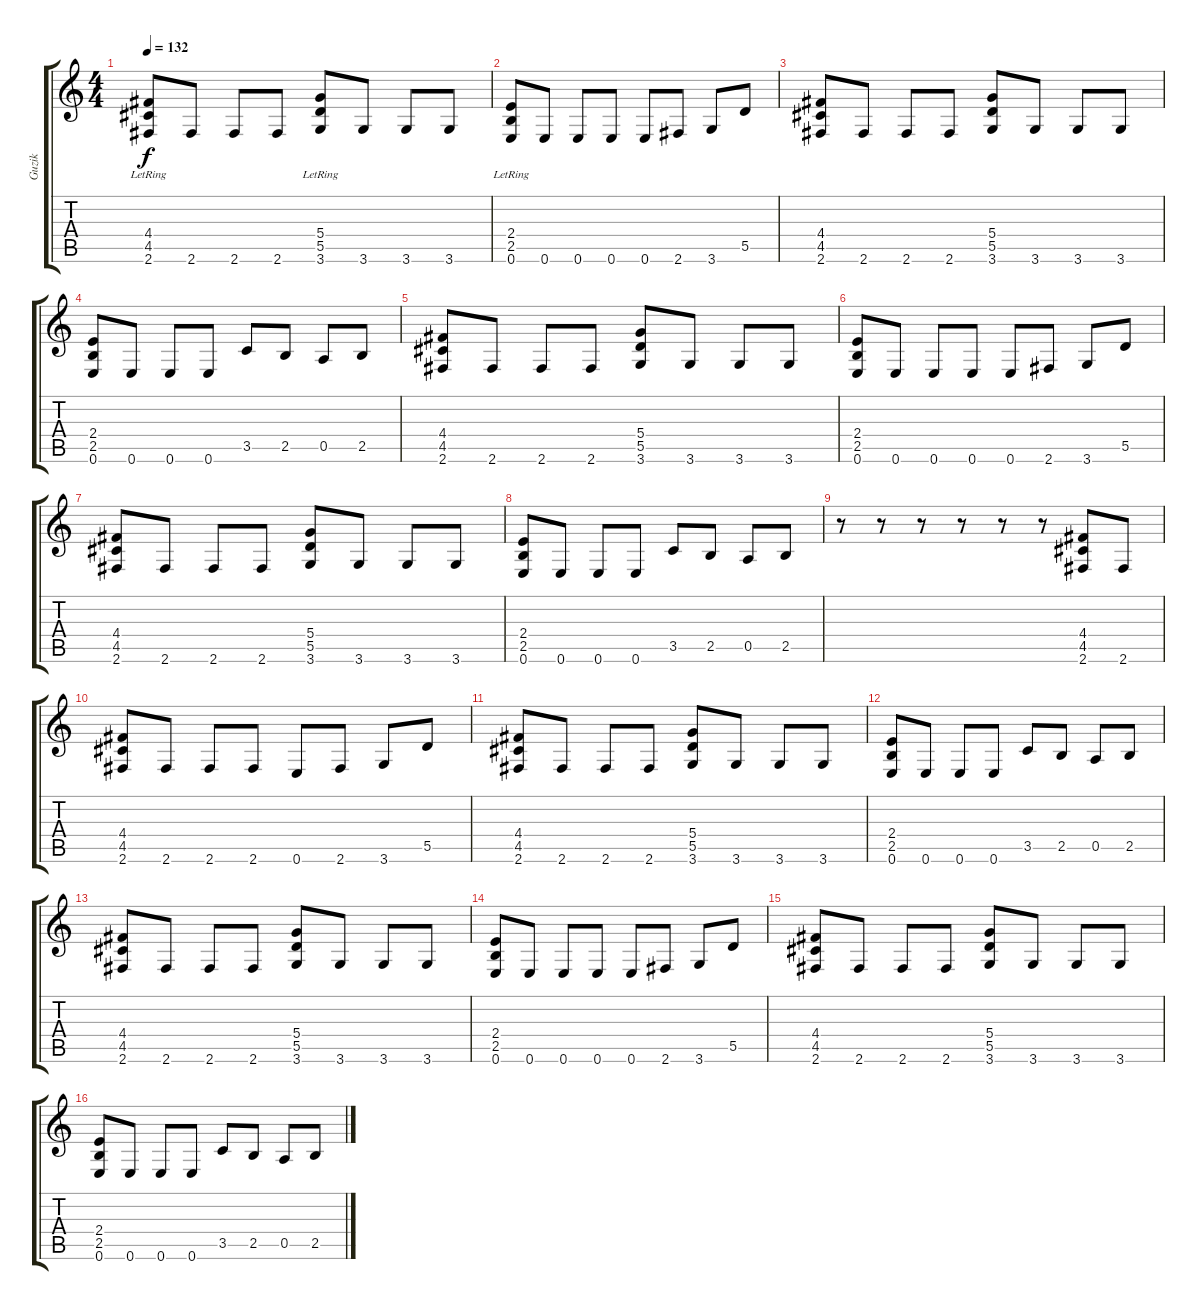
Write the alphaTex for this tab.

\track ("Guzik" "Guzik") {instrument distortionguitar}
\staff {score tabs}
\tuning (E4 B3 G3 D3 A2 E2) {hide}
\ts (4 4)
\tempo 132
\clef g2
\ks c
(4.4{lr} 4.5{lr} 2.6).8{dy f instrument distortionguitar} 2.6.8 2.6.8 2.6.8 (5.4{lr} 5.5{lr} 3.6).8 3.6.8 3.6.8 3.6.8 |
(2.4{lr} 2.5{lr} 0.6).8 0.6.8 0.6.8 0.6.8 0.6.8 2.6.8 3.6.8 5.5.8{instrument guitarharmonics} |
(4.4 4.5 2.6).8{instrument distortionguitar} 2.6.8 2.6.8 2.6.8 (5.4 5.5 3.6).8 3.6.8 3.6.8 3.6.8 |
(2.4 2.5 0.6).8 0.6.8 0.6.8 0.6.8 3.5.8 2.5.8 0.5.8 2.5.8{instrument guitarharmonics} |
(4.4 4.5 2.6).8{instrument distortionguitar} 2.6.8 2.6.8 2.6.8 (5.4 5.5 3.6).8 3.6.8 3.6.8 3.6.8 |
(2.4 2.5 0.6).8 0.6.8 0.6.8 0.6.8 0.6.8 2.6.8 3.6.8 5.5.8{instrument guitarharmonics} |
(4.4 4.5 2.6).8{instrument distortionguitar} 2.6.8 2.6.8 2.6.8 (5.4 5.5 3.6).8 3.6.8 3.6.8 3.6.8 |
(2.4 2.5 0.6).8 0.6.8 0.6.8 0.6.8 3.5.8 2.5.8 0.5.8 2.5.8{instrument guitarharmonics} |
r.8{instrument distortionguitar} r.8 r.8 r.8 r.8 r.8 (4.4 4.5 2.6).8 2.6.8 |
(4.4 4.5 2.6).8{instrument distortionguitar} 2.6.8 2.6.8 2.6.8 0.6.8 2.6.8 3.6.8 5.5.8{instrument guitarharmonics} |
(4.4 4.5 2.6).8{instrument distortionguitar} 2.6.8 2.6.8 2.6.8 (5.4 5.5 3.6).8 3.6.8 3.6.8 3.6.8 |
(2.4 2.5 0.6).8 0.6.8 0.6.8 0.6.8 3.5.8 2.5.8 0.5.8 2.5.8{instrument guitarharmonics} |
(4.4 4.5 2.6).8{instrument distortionguitar} 2.6.8 2.6.8 2.6.8 (5.4 5.5 3.6).8 3.6.8 3.6.8 3.6.8 |
(2.4 2.5 0.6).8 0.6.8 0.6.8 0.6.8 0.6.8 2.6.8 3.6.8 5.5.8{instrument guitarharmonics} |
(4.4 4.5 2.6).8{instrument distortionguitar} 2.6.8 2.6.8 2.6.8 (5.4 5.5 3.6).8 3.6.8 3.6.8 3.6.8 |
(2.4 2.5 0.6).8 0.6.8 0.6.8 0.6.8 3.5.8 2.5.8 0.5.8 2.5.8{instrument guitarharmonics}
